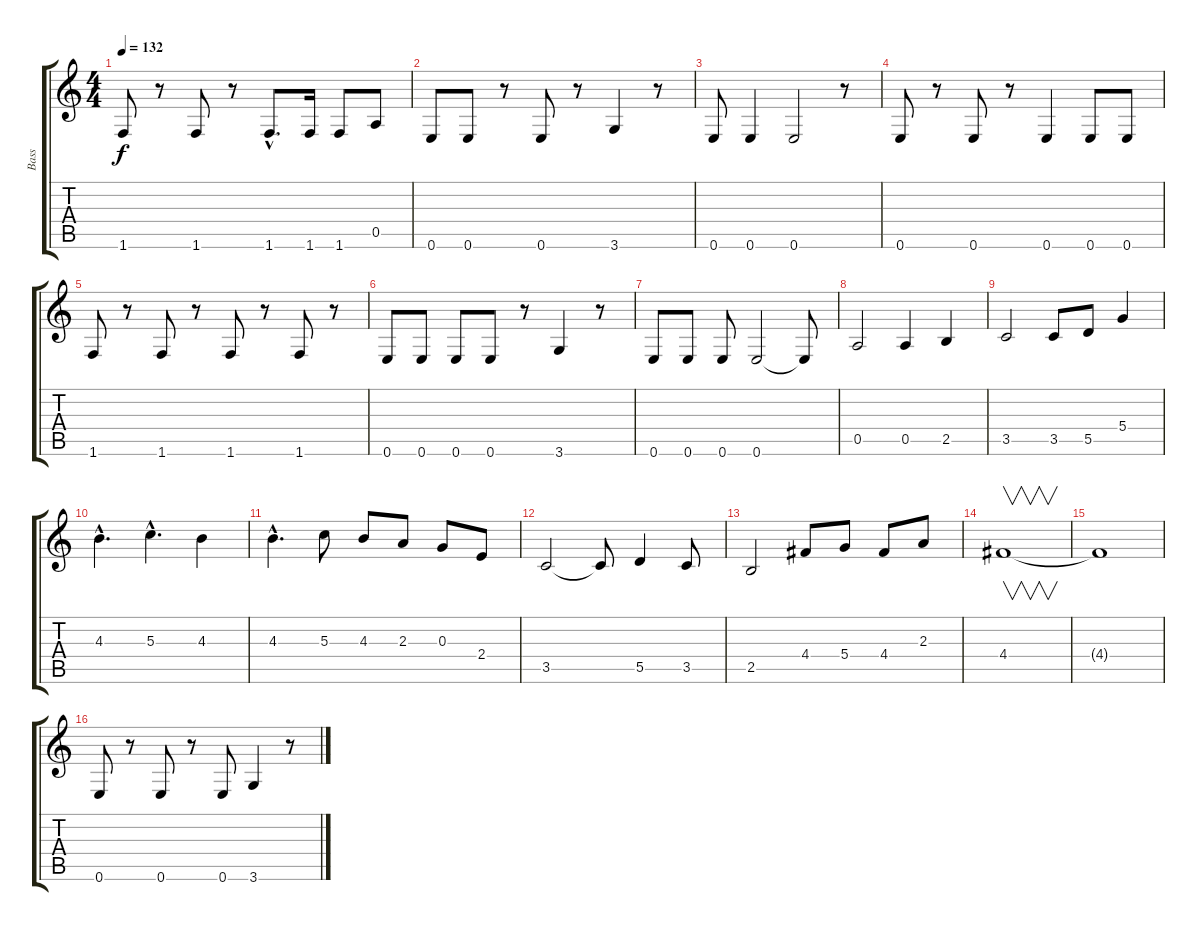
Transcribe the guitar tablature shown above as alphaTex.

\track ("Bass" "Bass") {instrument electricbassfinger}
\staff {score tabs}
\tuning (E4 B3 G3 D3 A2 E2) {hide}
\ts (4 4)
\tempo 132
\clef g2
\ks c
1.6.8{dy f} r.8 1.6.8 r.8 1.6{hac}.8{d} 1.6.16 1.6.8 0.5.8 |
0.6.8 0.6.8 r.8 0.6.8 r.8 3.6.4 r.8 |
0.6.8 0.6.4 0.6.2 r.8 |
0.6.8 r.8 0.6.8 r.8 0.6.4 0.6.8 0.6.8 |
1.6.8 r.8 1.6.8 r.8 1.6.8 r.8 1.6.8 r.8 |
0.6.8 0.6.8 0.6.8 0.6.8 r.8 3.6.4 r.8 |
0.6.8 0.6.8 0.6.8 0.6.2 0.6{t}.8 |
0.5.2 0.5.4 2.5.4 |
3.5.2 3.5.8 5.5.8 5.4.4 |
4.3{hac}.4{d} 5.3{hac}.4{d} 4.3.4 |
4.3{hac}.4{d} 5.3.8 4.3.8 2.3.8 0.3.8 2.4.8 |
3.5.2 3.5{t}.8 5.5.4 3.5.8 |
2.5.2 4.4.8 5.4.8 4.4.8 2.3.8 |
4.4.1{v} |
4.4{t}.1 |
0.6.8 r.8 0.6.8 r.8 0.6.8 3.6.4 r.8
